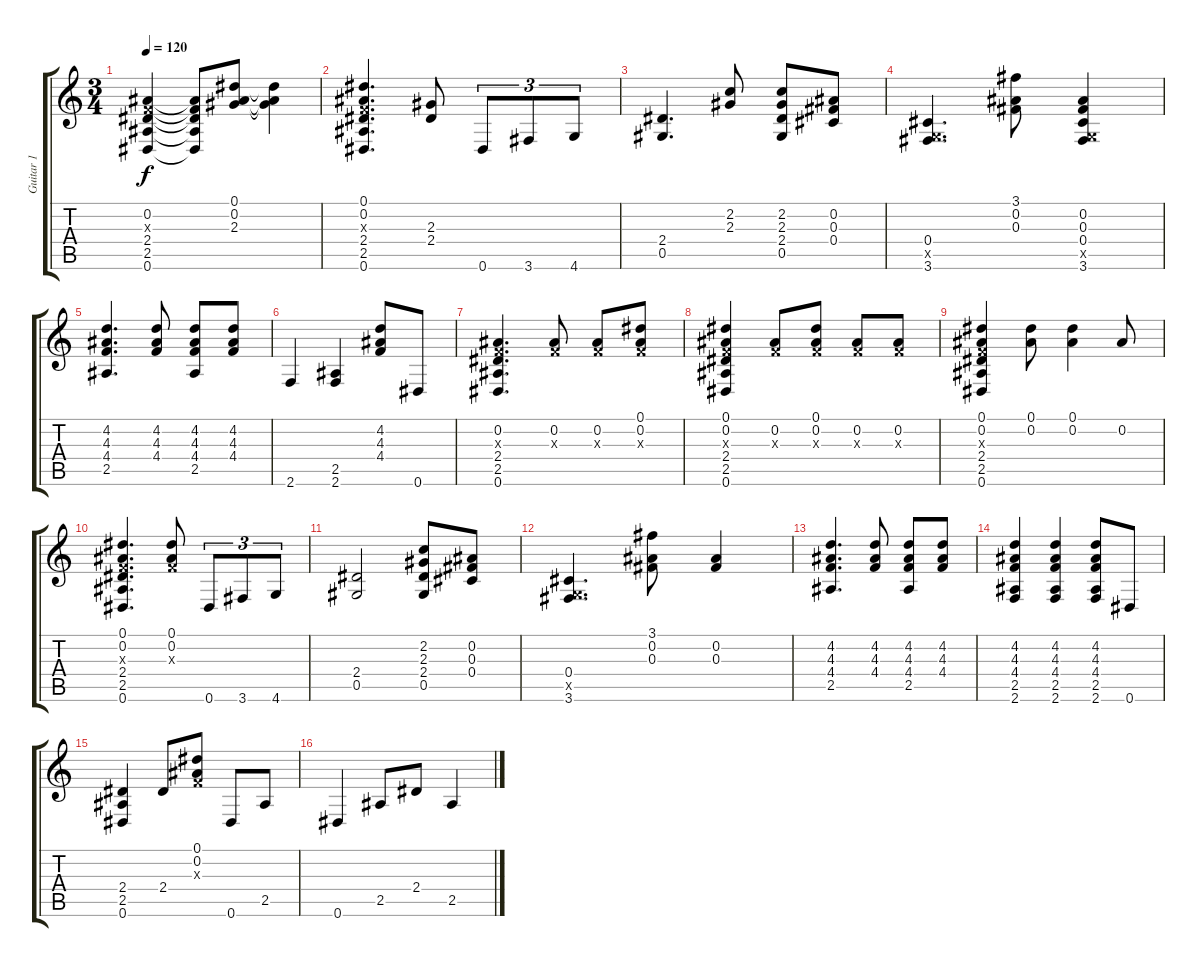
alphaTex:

\track ("Guitar 1" "Guitar 1") {instrument acousticguitarsteel}
\staff {score tabs}
\tuning (Eb4 Bb3 Gb3 Db3 Ab2 Eb2) {hide}
\ts (3 4)
\tempo 120
\clef g2
\ks c
(0.2 -1.3{x} 2.4 2.5 0.6).4{dy f instrument acousticguitarsteel} (0.2{t} -1.3{t} 2.4{t} 2.5{t} 0.6{t}).8 (0.1 0.2 2.3).8 (0.1{t} 0.2{t} 2.3{t}).4 |
(0.1 0.2 -1.3{x} 2.4 2.5 0.6).4{d} (2.3 2.4).8 0.6.8{tu (3 2)} 3.6.8{tu (3 2)} 4.6.8{tu (3 2)} |
(2.4 0.5).4{d} (2.2 2.3).8 (2.2 2.3 2.4 0.5).8 (0.2 0.3 0.4).8 |
(0.4 -1.5{x} 3.6).4{d} (3.1 0.2 0.3).8 (0.2 0.3 0.4 -1.5{x} 3.6).4 |
(4.2 4.3 4.4 2.5).4{d} (4.2 4.3 4.4).8 (4.2 4.3 4.4 2.5).8 (4.2 4.3 4.4).8 |
2.6.4 (2.5 2.6).4 (4.2 4.3 4.4).8 0.6.8 |
(0.2 -1.3{x} 2.4 2.5 0.6).4{d} (0.2 -1.3{x}).8 (0.2 -1.3{x}).8 (0.1 0.2 -1.3{x}).8 |
(0.1 0.2 -1.3{x} 2.4 2.5 0.6).4 (0.2 -1.3{x}).8 (0.1 0.2 -1.3{x}).8 (0.2 -1.3{x}).8 (0.2 -1.3{x}).8 |
(0.1 0.2 -1.3{x} 2.4 2.5 0.6).4 (0.1 0.2).8 (0.1 0.2).4 0.2.8 |
(0.1 0.2 -1.3{x} 2.4 2.5 0.6).4{d} (0.1 0.2 -1.3{x}).8 0.6.8{tu (3 2)} 3.6.8{tu (3 2)} 4.6.8{tu (3 2)} |
(2.4 0.5).2 (2.2 2.3 2.4 0.5).8 (0.2 0.3 0.4).8 |
(0.4 -1.5{x} 3.6).4{d} (3.1 0.2 0.3).8 (0.2 0.3).4 |
(4.2 4.3 4.4 2.5).4{d} (4.2 4.3 4.4).8 (4.2 4.3 4.4 2.5).8 (4.2 4.3 4.4).8 |
(4.2 4.3 4.4 2.5 2.6).4 (4.2 4.3 4.4 2.5 2.6).4 (4.2 4.3 4.4 2.5 2.6).8 0.6.8 |
(2.4 2.5 0.6).4 2.4.8 (0.1 0.2 -1.3{x}).8 0.6.8 2.5.8 |
0.6.4 2.5.8 2.4.8 2.5.4
